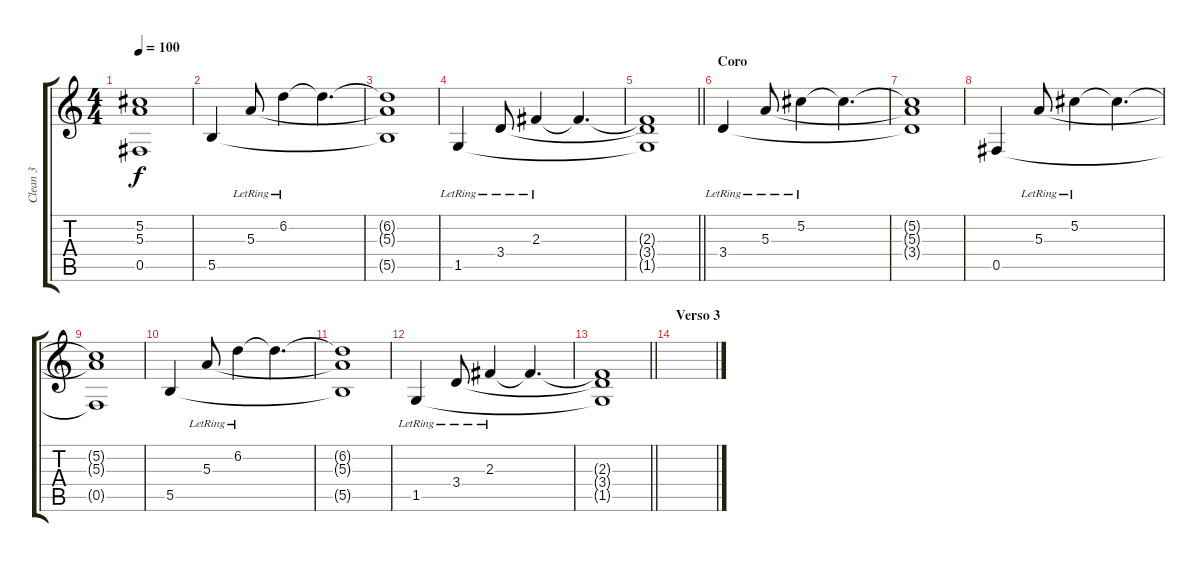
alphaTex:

\track ("Clean 3" "Clean 3") {instrument electricguitarjazz}
\staff {score tabs}
\tuning (Db4 Ab3 E3 B2 Gb2 B1) {hide}
\ts (4 4)
\tempo 100
\clef g2
\ks c
(5.2{t} 5.3{t} 0.5{t}).1{dy f} |
5.5.4 5.3{lr}.8 6.2{lr}.4 6.2{t}.4{d} |
(6.2{t} 5.3{t} 5.5{t}).1 |
1.5{lr}.4 3.4{lr}.8 2.3{lr}.4 2.3{t}.4{d} |
\barLineRight lightlight
(2.3{t} 3.4{t} 1.5{t}).1 |
\section ("" "Coro ")
3.4{lr}.4 5.3{lr}.8 5.2{lr}.4 5.2{t}.4{d} |
(5.2{t} 5.3{t} 3.4{t}).1 |
0.5.4 5.3{lr}.8 5.2{lr}.4 5.2{t}.4{d} |
(5.2{t} 5.3{t} 0.5{t}).1 |
5.5.4 5.3{lr}.8 6.2{lr}.4 6.2{t}.4{d} |
(6.2{t} 5.3{t} 5.5{t}).1 |
1.5{lr}.4 3.4{lr}.8 2.3{lr}.4 2.3{t}.4{d} |
\barLineRight lightlight
(2.3{t} 3.4{t} 1.5{t}).1 |
\section ("" "Verso 3")
